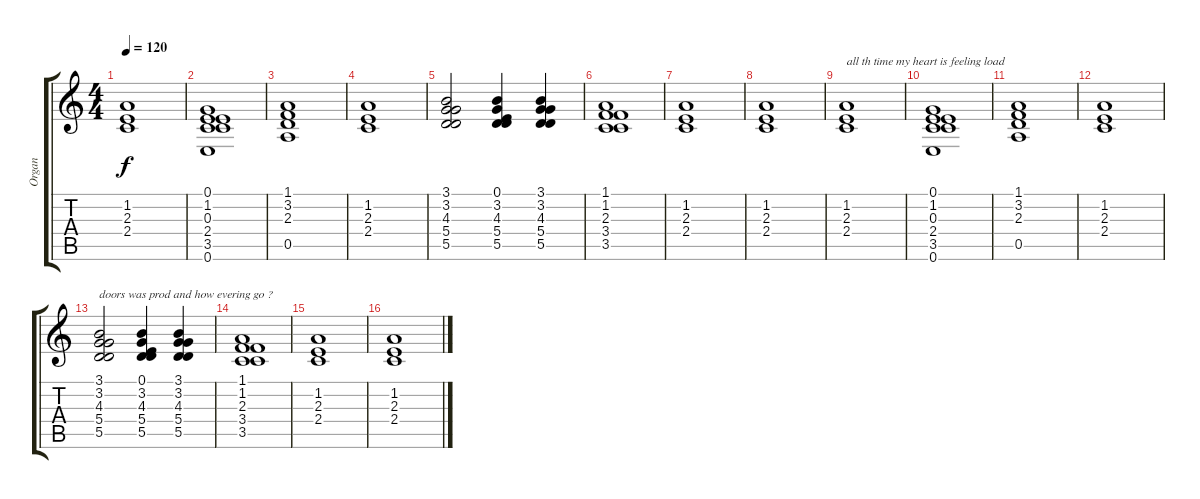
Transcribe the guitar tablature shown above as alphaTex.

\track ("Organ" "Organ") {instrument churchorgan}
\staff {score tabs}
\tuning (E4 B3 G4 D4 A3 E3) {hide}
\ts (4 4)
\tempo 120
\clef g2
\ks c
(1.2 2.3 2.4).1{dy f} |
(0.1 1.2 0.3 2.4 3.5 0.6).1 |
(1.1 3.2 2.3 0.5).1 |
(1.2 2.3 2.4).1 |
(3.1 3.2 4.3 5.4 5.5).2 (0.1 3.2 4.3 5.4 5.5).4 (3.1 3.2 4.3 5.4 5.5).4 |
(1.1 1.2 2.3 3.4 3.5).1 |
(1.2 2.3 2.4).1 |
(1.2 2.3 2.4).1 |
(1.2 2.3 2.4).1{txt "all th time my heart is feeling load"} |
(0.1 1.2 0.3 2.4 3.5 0.6).1 |
(1.1 3.2 2.3 0.5).1 |
(1.2 2.3 2.4).1 |
(3.1 3.2 4.3 5.4 5.5).2{txt "doors was prod and how evering go ?"} (0.1 3.2 4.3 5.4 5.5).4 (3.1 3.2 4.3 5.4 5.5).4 |
(1.1 1.2 2.3 3.4 3.5).1 |
(1.2 2.3 2.4).1 |
(1.2 2.3 2.4).1
